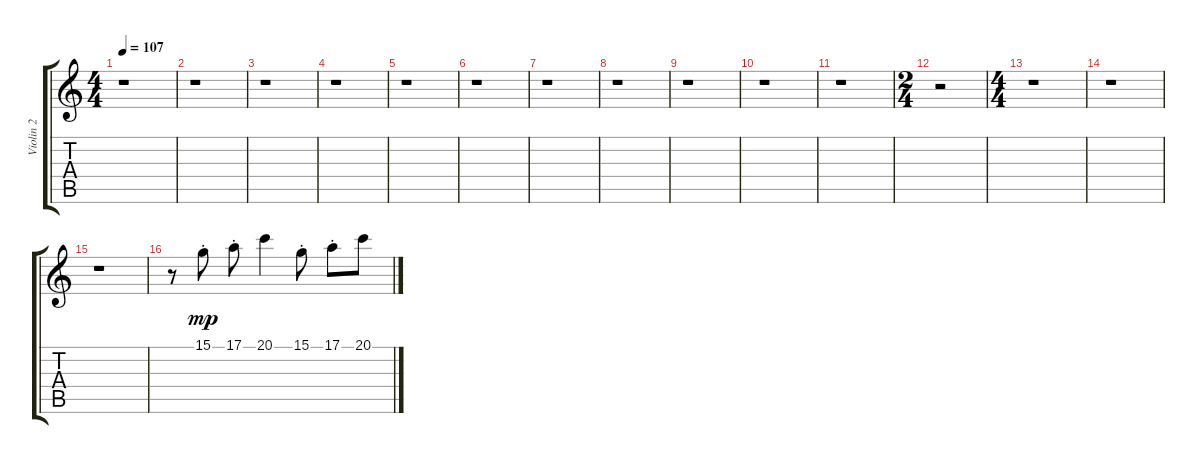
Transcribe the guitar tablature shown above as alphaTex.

\track ("Violin 2" "Violin 2") {instrument violin}
\staff {score tabs}
\tuning (E4 B3 G3 D3 A2 E2) {hide}
\ts (4 4)
\tempo 107
\clef g2
\ks c
r.1{dy mp} |
r.1 |
r.1 |
r.1 |
r.1 |
r.1 |
r.1 |
r.1 |
r.1 |
r.1 |
r.1 |
\ts (2 4)
r.2 |
\ts (4 4)
r.1 |
r.1 |
r.1 |
r.8 15.1{st}.8 17.1{st}.8 20.1.4 15.1{st}.8 17.1{st}.8 20.1.8
